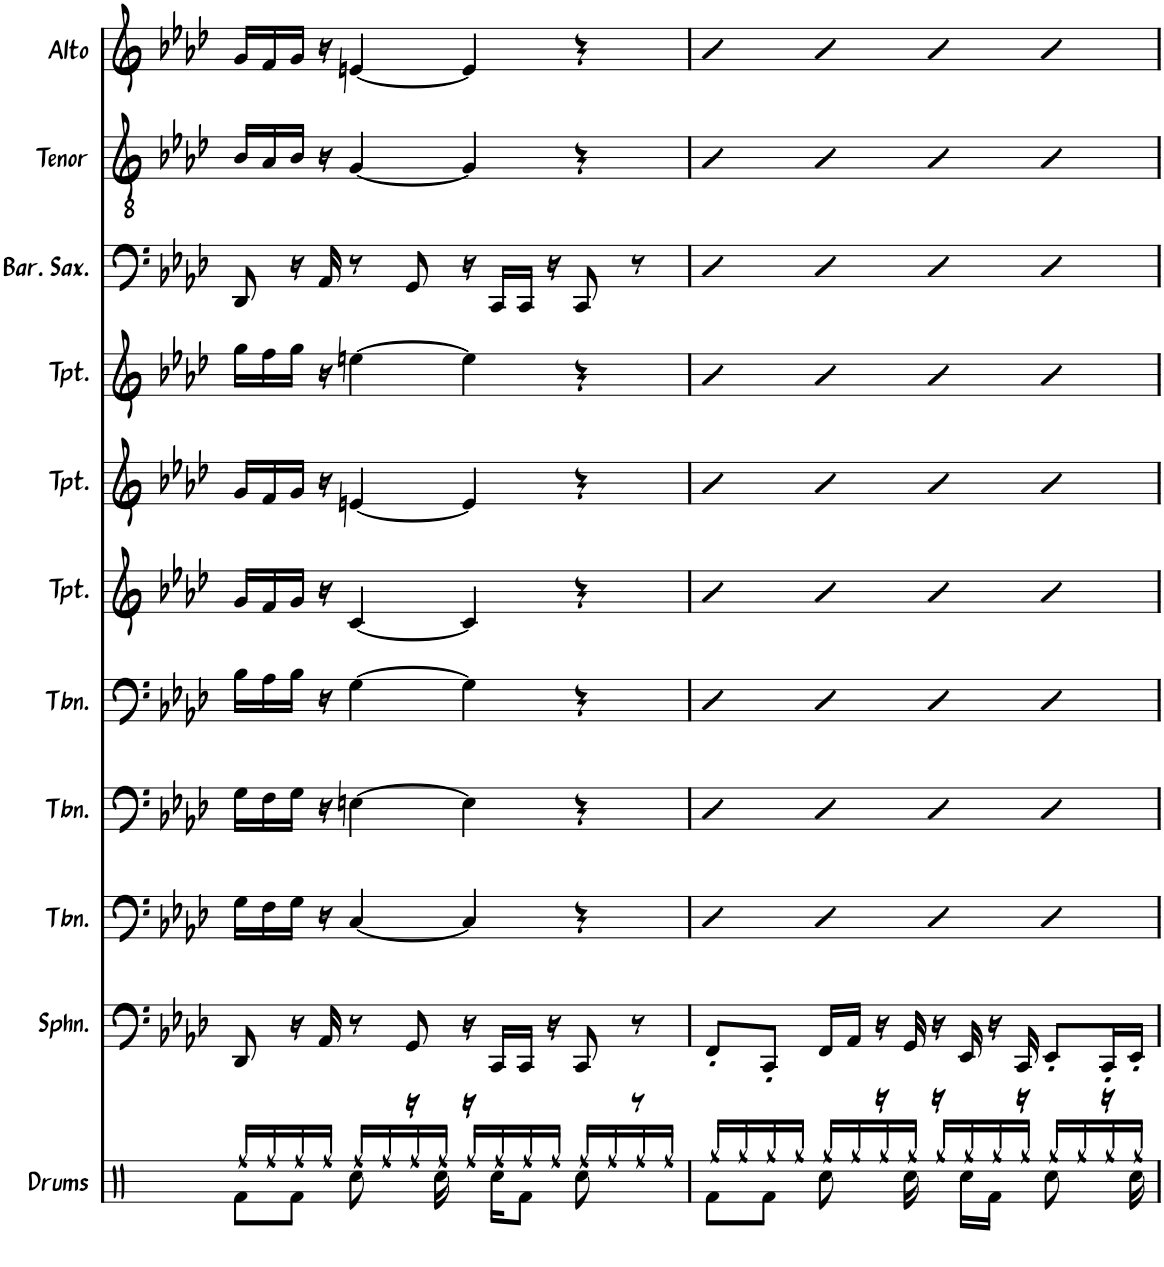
**kern	**kern	**kern	**kern	**kern	**kern	**kern	**kern	**kern	**kern	**kern
*part11	*part10	*part9	*part8	*part7	*part6	*part5	*part4	*part3	*part2	*part1
*staff11	*staff10	*staff9	*staff8	*staff7	*staff6	*staff5	*staff4	*staff3	*staff2	*staff1
*I"Drums	*I"Sousaphone	*I"Trombone	*I"Trombone	*I"Trombone	*I"Trumpet	*I"Trumpet	*I"Trumpet	*I"Baritone Saxophone	*I"Tenor Sax	*I"Alto Sax
*I'Drums	*I'Sphn.	*I'Tbn.	*I'Tbn.	*I'Tbn.	*I'Tpt.	*I'Tpt.	*I'Tpt.	*I'Bar. Sax.	*I'Tenor	*I'Alto
!!LO:PB:g=z
*clefX	*clefF4	*clefF4	*clefF4	*clefF4	*clefG2	*clefG2	*clefG2	*clefF4	*clefGv2	*clefG2
*	*	*	*	*	*ITrd1c2	*ITrd1c2	*ITrd1c2	*ITrd12c21	*ITrd8c14	*ITrd5c9
*k[]	*k[b-e-a-d-]	*k[b-e-a-d-]	*k[b-e-a-d-]	*k[b-e-a-d-]	*k[b-e-a-d-]	*k[b-e-a-d-]	*k[b-e-a-d-]	*k[b-e-a-d-]	*k[b-e-a-d-]	*k[b-e-a-d-]
*M4/4	*M4/4	*M4/4	*M4/4	*M4/4	*M4/4	*M4/4	*M4/4	*M4/4	*M4/4	*M4/4
=30	=30	=30	=30	=30	=30	=30	=30	=30	=30	=30
*^	*	*	*	*	*	*	*	*	*	*
8Rf\L	16Rff/LL	8DD-/	16G\LL	16G\LL	16B-\LL	16g/LL	16g/LL	16gg\LL	8DD-/	16B-/LL	16g/LL
.	16Rff/	.	16F\	16F\	16A-\	16f/	16f/	16ff\	.	16A-/	16f/
8Rf\J	16Rff/	16r	16G\JJ	16G\JJ	16B-\JJ	16g/JJ	16g/JJ	16gg\JJ	16r	16B-/JJ	16g/JJ
.	16Rff/JJ	16AA-/	16r	16r	16r	16r	16r	16r	16AA-/	16r	16r
8Rcc\	16Rff/LL	8r	[4C/	[4En\	[4G\	[4c/	[4en/	[4een\	8r	[4G/	[4en/
.	16Rff/	.	.	.	.	.	.	.	.	.	.
16r	16Rff/	8GG/	.	.	.	.	.	.	8GG/	.	.
16Rcc\	16Rff/JJ	.	.	.	.	.	.	.	.	.	.
16r	16Rff/LL	16r	4C/]	4E\]	4G\]	4c/]	4e/]	4ee\]	16r	4G/]	4e/]
16Rcc\KL	16Rff/	16CC/LL	.	.	.	.	.	.	16CC/LL	.	.
8Rf\J	16Rff/	16CC/JJ	.	.	.	.	.	.	16CC/JJ	.	.
.	16Rff/JJ	16r	.	.	.	.	.	.	16r	.	.
8Rcc\	16Rff/LL	8CC/	4r	4r	4r	4r	4r	4r	8CC/	4r	4r
.	16Rff/	.	.	.	.	.	.	.	.	.	.
8r	16Rff/	8r	.	.	.	.	.	.	8r	.	.
.	16Rff/JJ	.	.	.	.	.	.	.	.	.	.
=31	=31	=31	=31	=31	=31	=31	=31	=31	=31	=31	=31
8Rf\L	16Rgg/LL	8FF'/L	4D-	4D-	4D-	4b-	4b-	4b-	4D-	4B-	4b-
.	16Rgg/	.	.	.	.	.	.	.	.	.	.
8Rf\J	16Rgg/	8CC'/J	.	.	.	.	.	.	.	.	.
.	16Rgg/JJ	.	.	.	.	.	.	.	.	.	.
8Rcc\	16Rgg/LL	16FF/LL	4D-	4D-	4D-	4b-	4b-	4b-	4D-	4B-	4b-
.	16Rgg/	16AA-/JJ	.	.	.	.	.	.	.	.	.
16r	16Rgg/	16r	.	.	.	.	.	.	.	.	.
16Rcc\	16Rgg/JJ	16GG/	.	.	.	.	.	.	.	.	.
16r	16Rgg/LL	16r	4D-	4D-	4D-	4b-	4b-	4b-	4D-	4B-	4b-
16Rcc\LL	16Rgg/	16EE-/	.	.	.	.	.	.	.	.	.
16Rf\JJ	16Rgg/	16r	.	.	.	.	.	.	.	.	.
16r	16Rgg/JJ	16CC/	.	.	.	.	.	.	.	.	.
8Rcc\	16Rgg/LL	8EE-'/L	4D-	4D-	4D-	4b-	4b-	4b-	4D-	4B-	4b-
.	16Rgg/	.	.	.	.	.	.	.	.	.	.
16r	16Rgg/	16CC'/L	.	.	.	.	.	.	.	.	.
16Rcc\	16Rgg/JJ	16EE-'/JJ	.	.	.	.	.	.	.	.	.
*v	*v	*	*	*	*	*	*	*	*	*	*
=	=	=	=	=	=	=	=	=	=	=
*-	*-	*-	*-	*-	*-	*-	*-	*-	*-	*-
